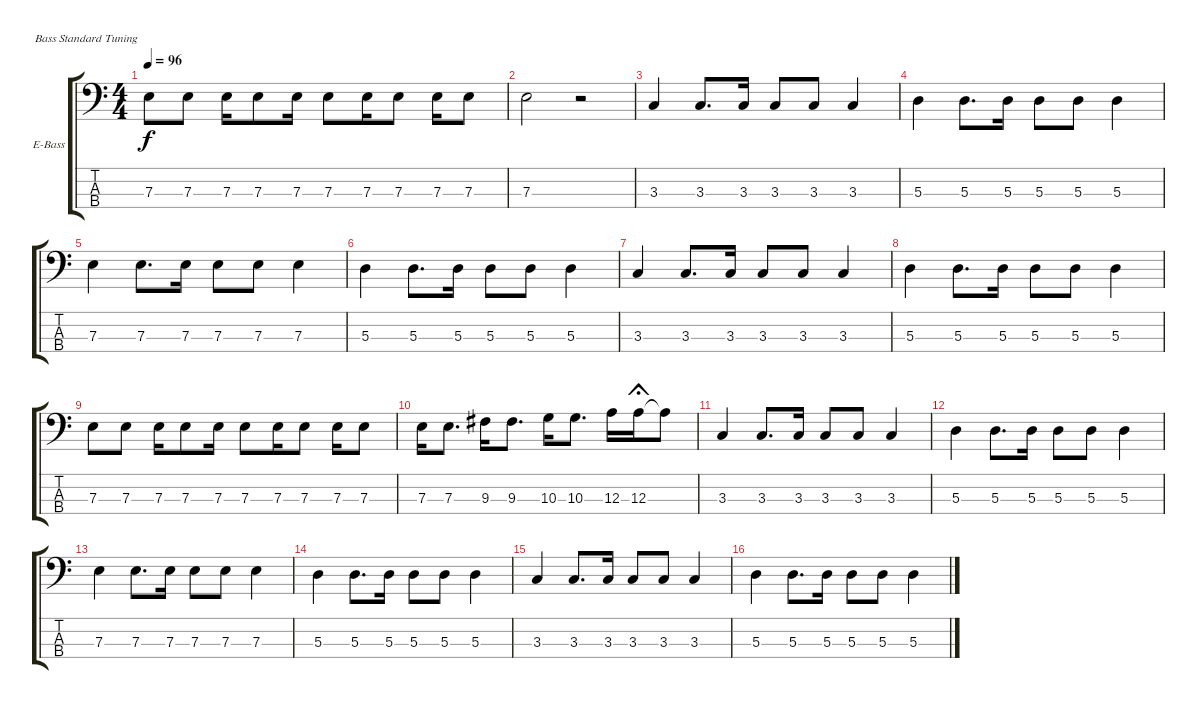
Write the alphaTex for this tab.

\bracketExtendMode groupsimilarinstruments
\firstSystemTrackNameOrientation horizontal
\otherSystemsTrackNameOrientation horizontal
\track ("Electric Bass" "E-Bass") {instrument electricbassfinger}
\staff {score tabs}
\tuning (G2 D2 A1 E1)
\ts (4 4)
\tempo 96
\clef f4
\ks c
7.3.8{dy f} 7.3.8 7.3.16 7.3.8 7.3.16 7.3.8 7.3.16 7.3.8 7.3.16 7.3.8 |
7.3.2 r.2 |
3.3.4 3.3.8{d} 3.3.16 3.3.8 3.3.8 3.3.4 |
5.3.4 5.3.8{d} 5.3.16 5.3.8 5.3.8 5.3.4 |
7.3.4 7.3.8{d} 7.3.16 7.3.8 7.3.8 7.3.4 |
5.3.4 5.3.8{d} 5.3.16 5.3.8 5.3.8 5.3.4 |
3.3.4 3.3.8{d} 3.3.16 3.3.8 3.3.8 3.3.4 |
5.3.4 5.3.8{d} 5.3.16 5.3.8 5.3.8 5.3.4 |
7.3.8 7.3.8 7.3.16 7.3.8 7.3.16 7.3.8 7.3.16 7.3.8 7.3.16 7.3.8 |
7.3.16 7.3.8{d} 9.3.16 9.3.8{d} 10.3.16 10.3.8{d} 12.3.16 12.3.16{fermata (short 0)} 12.3{t}.8 |
3.3.4 3.3.8{d} 3.3.16 3.3.8 3.3.8 3.3.4 |
5.3.4 5.3.8{d} 5.3.16 5.3.8 5.3.8 5.3.4 |
7.3.4 7.3.8{d} 7.3.16 7.3.8 7.3.8 7.3.4 |
5.3.4 5.3.8{d} 5.3.16 5.3.8 5.3.8 5.3.4 |
3.3.4 3.3.8{d} 3.3.16 3.3.8 3.3.8 3.3.4 |
5.3.4 5.3.8{d} 5.3.16 5.3.8 5.3.8 5.3.4
